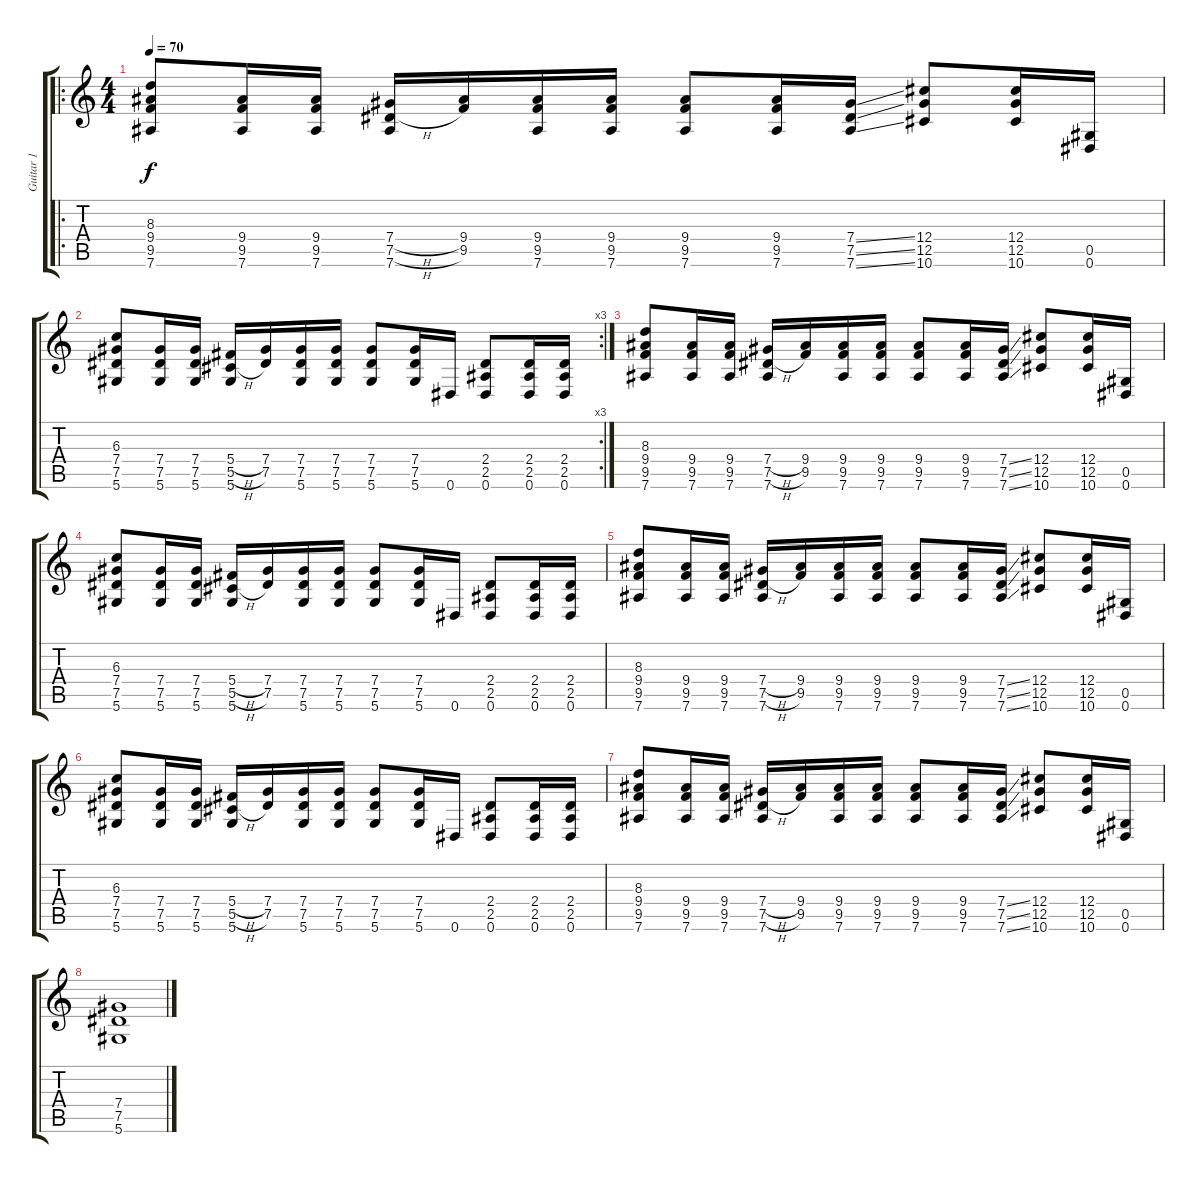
\track ("Guitar 1" "Guitar 1") {instrument overdrivenguitar}
\staff {score tabs}
\tuning (Eb4 Bb3 Gb3 Db3 Ab2 Eb2) {hide}
\ro
\ts (4 4)
\tempo 70
\clef g2
\ks c
(8.3 9.4 9.5 7.6).8{dy f} (9.4 9.5 7.6).16 (9.4 9.5 7.6).16 (7.4{h} 7.5{h} 7.6).16 (9.4 9.5).16 (9.4 9.5 7.6).16 (9.4 9.5 7.6).16 (9.4 9.5 7.6).8 (9.4 9.5 7.6).16 (7.4{ss} 7.5{ss} 7.6{ss}).16 (12.4 12.5 10.6).8 (12.4 12.5 10.6).16 (0.5 0.6).16 |
\rc 3
(6.3 7.4 7.5 5.6).8 (7.4 7.5 5.6).16 (7.4 7.5 5.6).16 (5.4{h} 5.5{h} 5.6).16 (7.4 7.5).16 (7.4 7.5 5.6).16 (7.4 7.5 5.6).16 (7.4 7.5 5.6).8 (7.4 7.5 5.6).16 0.6.16 (2.4 2.5 0.6).8 (2.4 2.5 0.6).16 (2.4 2.5 0.6).16 |
(8.3 9.4 9.5 7.6).8 (9.4 9.5 7.6).16 (9.4 9.5 7.6).16 (7.4{h} 7.5{h} 7.6).16 (9.4 9.5).16 (9.4 9.5 7.6).16 (9.4 9.5 7.6).16 (9.4 9.5 7.6).8 (9.4 9.5 7.6).16 (7.4{ss} 7.5{ss} 7.6{ss}).16 (12.4 12.5 10.6).8 (12.4 12.5 10.6).16 (0.5 0.6).16 |
(6.3 7.4 7.5 5.6).8 (7.4 7.5 5.6).16 (7.4 7.5 5.6).16 (5.4{h} 5.5{h} 5.6).16 (7.4 7.5).16 (7.4 7.5 5.6).16 (7.4 7.5 5.6).16 (7.4 7.5 5.6).8 (7.4 7.5 5.6).16 0.6.16 (2.4 2.5 0.6).8 (2.4 2.5 0.6).16 (2.4 2.5 0.6).16 |
(8.3 9.4 9.5 7.6).8 (9.4 9.5 7.6).16 (9.4 9.5 7.6).16 (7.4{h} 7.5{h} 7.6).16 (9.4 9.5).16 (9.4 9.5 7.6).16 (9.4 9.5 7.6).16 (9.4 9.5 7.6).8 (9.4 9.5 7.6).16 (7.4{ss} 7.5{ss} 7.6{ss}).16 (12.4 12.5 10.6).8 (12.4 12.5 10.6).16 (0.5 0.6).16 |
(6.3 7.4 7.5 5.6).8 (7.4 7.5 5.6).16 (7.4 7.5 5.6).16 (5.4{h} 5.5{h} 5.6).16 (7.4 7.5).16 (7.4 7.5 5.6).16 (7.4 7.5 5.6).16 (7.4 7.5 5.6).8 (7.4 7.5 5.6).16 0.6.16 (2.4 2.5 0.6).8 (2.4 2.5 0.6).16 (2.4 2.5 0.6).16 |
(8.3 9.4 9.5 7.6).8 (9.4 9.5 7.6).16 (9.4 9.5 7.6).16 (7.4{h} 7.5{h} 7.6).16 (9.4 9.5).16 (9.4 9.5 7.6).16 (9.4 9.5 7.6).16 (9.4 9.5 7.6).8 (9.4 9.5 7.6).16 (7.4{ss} 7.5{ss} 7.6{ss}).16 (12.4 12.5 10.6).8 (12.4 12.5 10.6).16 (0.5 0.6).16 |
(7.4 7.5 5.6).1
